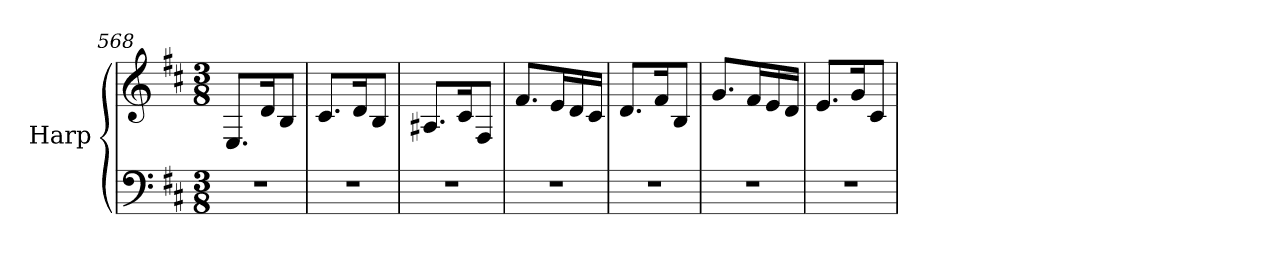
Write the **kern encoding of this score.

**kern	**kern
*part1	*part1
*staff2	*staff1
*I"Harp	*
*I'Hp	*
*clefF4	*clefG2
*k[f#c#]	*k[f#c#]
*M3/8	*M3/8
=568	=568
4.r	8.E/L
.	16d/K
.	8B/J
=569	=569
4.r	8.c#/L
.	16d/K
.	8B/J
!!LO:LB:g=z
=570	=570
4.r	8.A#X/L
.	16c#/K
.	8F#/J
=571	=571
4.r	8.f#/L
.	16e/L
.	16d/
.	16c#/JJ
=572	=572
4.r	8.d/L
.	16f#/K
.	8B/J
=573	=573
4.r	8.g/L
.	16f#/L
.	16e/
.	16d/JJ
=574	=574
4.r	8.e/L
.	16g/K
.	8c#/J
=	=
*-	*-
